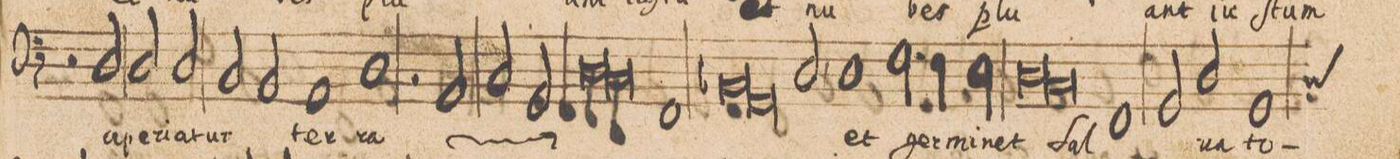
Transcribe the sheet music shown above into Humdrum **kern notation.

**kern	**text
*I"[BASSVS.]	*
*clefF4	*
*k[]	*
*met(C|)	*
*M2/1	*
2r	.
2D/	a-
2D/	-pe-
2D/	-ri-
=21-	=21-
2C/	-a-
2BB/	-tur
1AA	ter-
=22-	=22-
1D	-ra
2r	.
*	*ij
2AA/	a-
=23-	=23-
2C/	-pe-
2GG/	-ri-
*lig	*
1D	-a-
=24-	=24-
1C	.
*Xlig	*
1FF	-tur
=25-	=25-
*lig	*
1BB-X	ter-
1AA	.
*Xlig	*
=26-	=26-
2D,>/	-ra
*	*Xij
1D	et
2.F\	ger-
=27-	=27-
4E\	-mi-
2D\	-net
*lig	*
1D	Sal-
=28-	=28-
1C	.
*Xlig	*
1FF	.
=29-	=29-
2GG/	.
2D/	-va-
*custos:D	*
1GG	-to-
=30-	=30-
*-	*-
